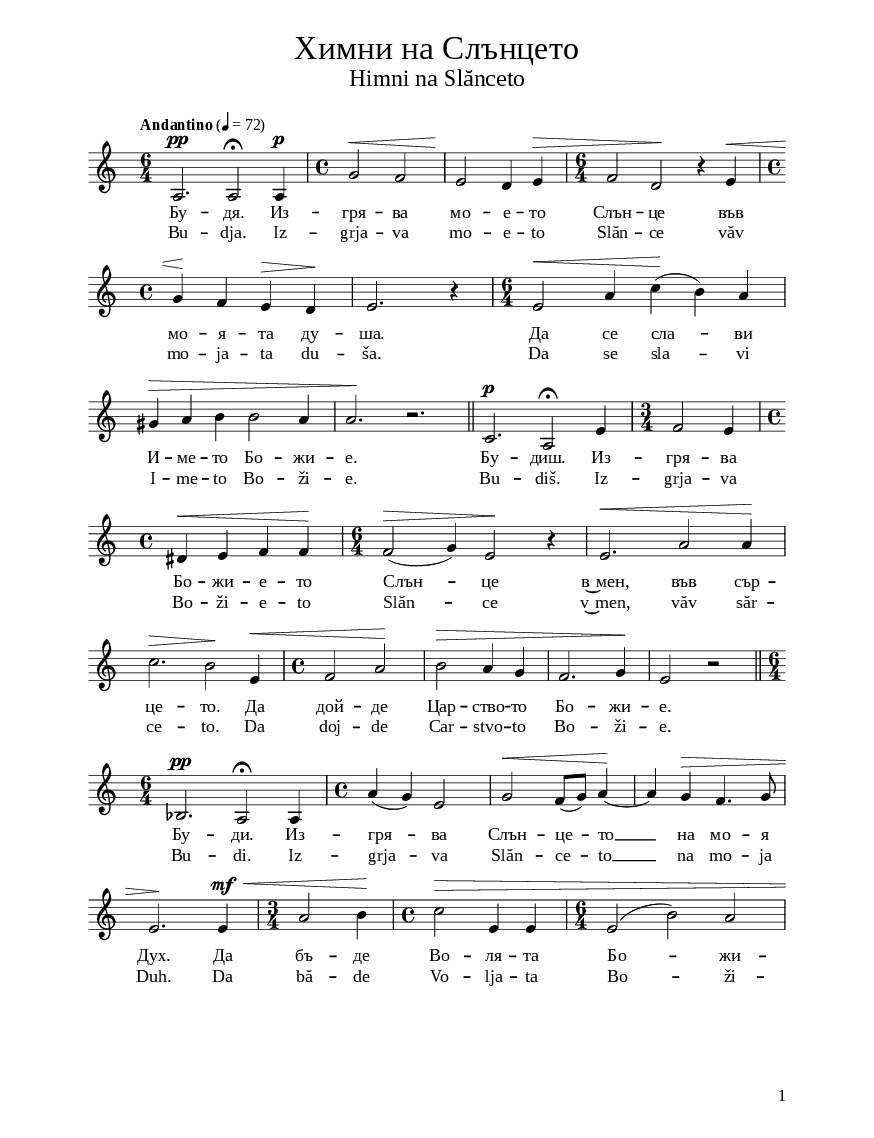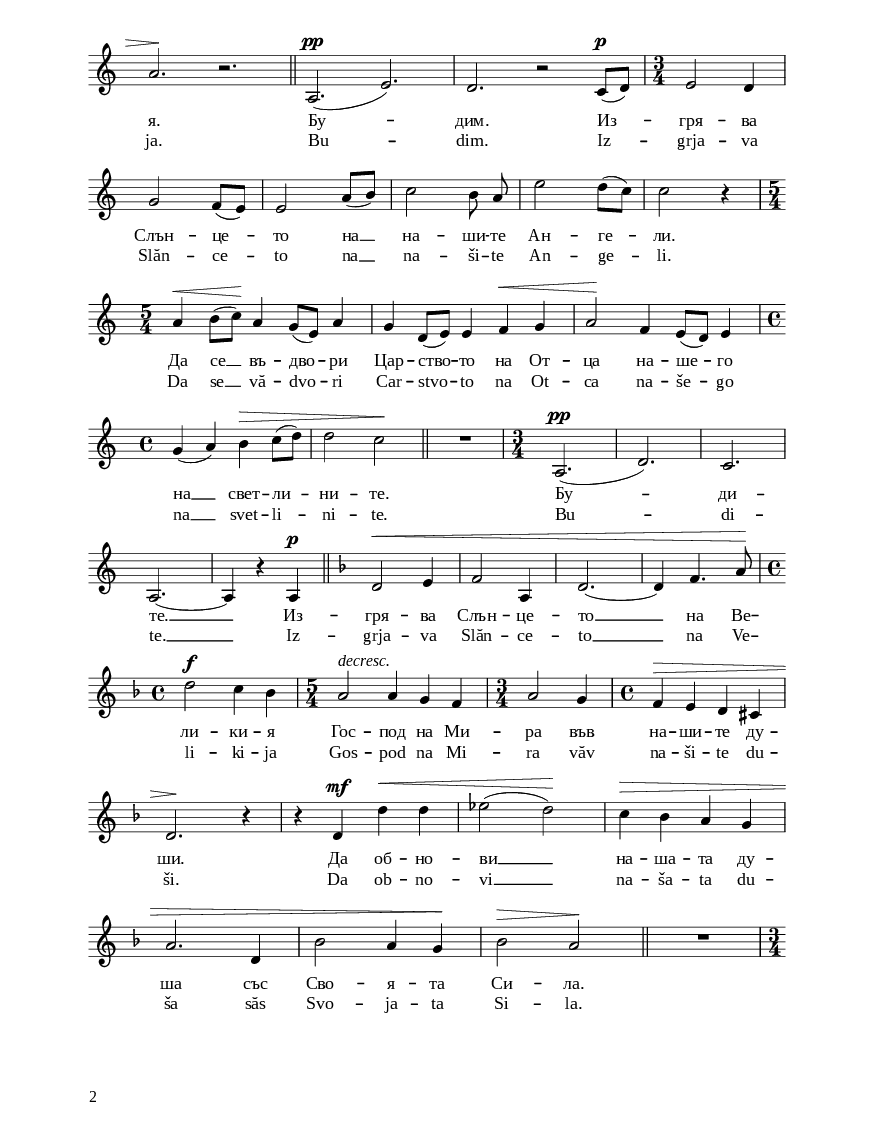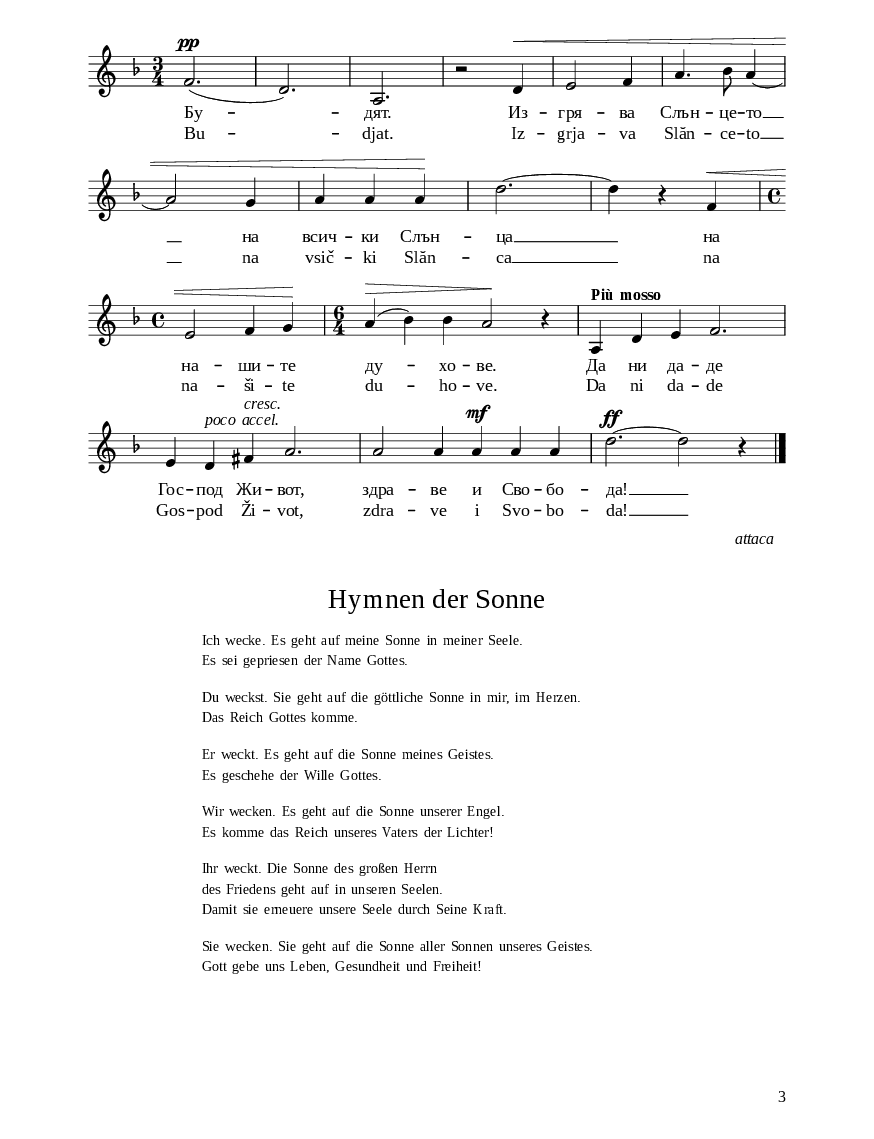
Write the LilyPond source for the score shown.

\version "2.24.2"

% include paper part and global functions
\include "include/globals.ily"

\bookpart {
  \label #'ref202
  \tocItem \markup "Химни на Слънцето – Himni na Slănceto "
  \include "include/bookpart-paper.ily"
  \score {
    \include "include/score-layout.ily"

    \new Voice \relative c' {
     \clef treble
      \key a \minor
      \time 6/4
      \tempoFunc "Andantino" 4 "72"
      \autoBeamOff
    a2.^\pp  a2 ^\fermata  a4^\p | % 2
  \time 4/4  | % 2
   g'2^\<  f2 | % 3
   e2 \!  d4  e4^\> | % 4
  \time 6/4  | % 4
   f2  d2 \! r4  
   \override Hairpin.to-barline = ##f
   \override Hairpin.after-line-breaking = ##t 
   e4^\< \break | % 5
   
  \time 4/4  | % 5
   g4 \! f4  e4^\>  d4  \! | % 6
   e2. r4 | % 7
  \time 6/4  | % 7
   e2^\<  a4  c4 ( \!  b4 )
   a4 \break | % 8
   gis4^\>  a4  b4  b2  a4
  | % 9
   a2. \! r2. \bar "||"
   c,2.^\p  a2 ^\fermata  e'4 | % 11
  \time 3/4  | % 11
   f2  e4 \break | % 12
    \time 4/4  | % 12
   dis4^\<  e4  f4  f4 \! | % 13
  \time 6/4  | % 13
   f2 (^\>  g4 )  e2 \! r4 | % 14
   e2.^\<  a2  a4 \! \break | % 15
   c2.^\>  b2 \! e,4^\< | % 16
  \time 4/4  | % 16
   f2  a2  \! | % 17
   b2^\>  a4  g4 | % 18
   f2.  g4  \! | % 19
   e2 r2 \bar "||"
  \break | 
  \time 6/4  | 
   bes2.^\pp  a2 ^\fermata  a4 | % 21
  \time 4/4  | % 21
   a'4 (  g4 )  e2 | % 22
   g2^\<  f8 ( [  g8 ) ]  a4 ~ \! | % 23
   a4  g4^\>  f4.  g8 \break | % 24
   e2.  \! e4 \mf ^\< | % 25
  \time 3/4  | % 25
   a2  b4 \! | % 26
  \time 4/4  | % 26
   c2^\>  e,4  e4 | % 27
  \time 6/4  | % 27
   e2 (  b'2 )  a2 \break | % 28
   a2. \! r2. \bar "||"
   a,2. (^\pp  e'2. ) |
   d2. r2  c8 ( [^\p  d8 ) ] | % 31
  \time 3/4  | % 31
   e2  d4  | % 32
     \break g2  f8 ( [  e8 ) ] | % 33
   e2  a8 ( [  b8 ) ] | % 34
   c2  b8  a8 | % 35
   e'2  d8 ( [  c8 ) ] | % 36
   c2 r4 \break | % 37
  \time 5/4  | % 37
   a4^\<  b8 ( [  c8 ) ] \!  a4
   g8 ( [  e8 ) ]  a4 | % 38
   g4  d8 ( [  e8 ) ]  e4  f4
  ^\<  g4 | % 39
   a2  \! f4  e8 ( [  d8 ) ] 
  e4 \break | 
  \time 4/4  |
   g4 (  a4 )  b4^\>  c8 ( [
   d8 ) ] | % 41
   d2  c2 \! \bar "||"
  R1 | % 43
  \time 3/4  | % 43
   a,2.^\pp ( | % 44
   d2. ) | % 45
   c2. \break | % 46
    a2. ~ | % 47
   a4 r4  a4^\p \bar "||"
  \key d \minor | % 48
   d2^\<  e4 | % 49
   f2  a,4 |
   d2. ~ | % 51
   d4  f4.  a8 \! \break | % 52
  \time 4/4  | % 52
   d2^\f  c4  bes4 | % 53
  \time 5/4  | % 53
   a2 ^\markup \italic "decresc."  a4  g4  f4 | % 54
  \time 3/4  | % 54
   a2  g4 | % 55
  \time 4/4  | % 55
   f4^\>  e4  d4  cis4 \break | % 56
   d2.  \! r4 | % 57
  r4  d4 ^\mf  d'4 ^\<  d4 | % 58
   es2 (  d2 ) \! | % 59
   c4  ^\>  bes4  a4  g4
  \break | 
   a2.  d,4 | % 61
   bes'2  a4  g4 \! | % 62
   bes2 ^\>  a2 ^\! \bar "||"
  R1 \break | % 64
  
   \time 3/4  | % 64
   f2.^\pp ( | % 65
   d2. ) | % 66
   a2. |
  r2  d4 ^\< | % 68
   e2  f4 | % 69
   a4.  bes8  a4 ~  | \break 
 
   a2  g4 | % 71
   a4  a4  a4 \! | % 72
   d2. ~  | % 73
   d4 r4  f,4 ^\< \break | % 74
  \time 4/4  | % 74
   e2  f4  g4  \! | % 75
  \time 6/4  | % 75
   a4 ( ^\>  bes4 )  bes4  a2  \!
  r4 | % 76
   a,4 ^\markup{ \bold {Più mosso} }  d4  e4
   f2. \break | % 77
   e4  d4 ^\markup{ \italic {poco accel.} } 
  fis4 ^\markup \italic "cresc."  a2. | % 78
   a2  a4  a4 ^\mf  a4  a4 | % 79
   d2. ~ ^\ff  d2 r4 \bar "|."
  }

  \addlyrics { Бу -- дя. Из -- гря -- ва мо -- е --
  то Слън -- це във мо -- я -- та ду
  -- ша. Да се сла  -- ви И -- ме --
  то Бо -- жи -- е. Бу -- диш. Из --
  гря -- ва Бо -- жи -- е -- то Слън 
  -- це в~мен, във сър -- це --
  то. Да дой -- де Цар -- ство -- то
  Бо -- жи -- е. Бу -- ди. Из -- гря
  -- ва Слън -- це -- то __  на
  мо -- я Дух. Да бъ -- де Во -- ля --
  та Бо -- жи -- я. Бу -- дим.
  Из  -- гря -- ва Слън -- це --
  то на __ на -- ши -- те Ан -- ге
  -- ли. Да се __ въ -- дво --
  ри Цар -- ство -- то на От --
  ца на -- ше -- го на __  свет --
  ли -- ни -- те. Бу -- ди -- те. __
   Из -- гря -- ва Слън -- це -- то __
   на Ве -- ли -- ки -- я Гос --
  под на Ми -- ра във на -- ши -- те
  ду -- ши. Да об -- но -- ви __  на --
  ша -- та ду -- ша със Сво -- я --
  та Си -- ла. Бу -- дят. Из --
  гря -- ва Слън -- це -- то __ на
  всич -- ки Слън -- ца __ на на --
  ши -- те ду -- хо -- ве. Да ни
  да -- де Гос -- под Жи -- вот, здра
  -- вe и Сво -- бо -- да! __ }
  \addlyrics { Bu -- dja. Iz -- grja -- va mo -- e --
  to Slăn -- ce văv mo -- ja -- ta du
  -- ša. Da se sla  -- vi I -- me --
  to Bo -- ži -- e. Bu -- diš. Iz --
  grja -- va Bo -- ži -- e -- to Slăn 
  -- ce v~men, văv săr -- ce --
  to. Da doj -- de Car -- stvo -- to
  Bo -- ži -- e. Bu -- di. Iz -- grja
  -- va Slăn -- ce -- to __ na
  mo -- ja Duh. Da bă -- de Vo -- lja --
  ta Bo -- ži -- ja. Bu -- dim.
  Iz  -- grja -- va Slăn -- ce --
  to na __ na -- ši -- te An -- ge
  -- li. Da se __  vă -- dvo --
  ri Car -- stvo -- to na Ot --
  ca na -- še -- go na __ svet --
  li -- ni -- te. Bu -- di -- te. __
   Iz -- grja -- va Slăn -- ce -- to __
   na Ve -- li -- ki -- ja Gos --
  pod na Mi -- ra văv na -- ši -- te
  du -- ši. Da ob -- no -- vi __  na --
  ša -- ta du -- ša săs Svo -- ja --
  ta Si -- la. Bu -- djat. Iz --
  grja -- va Slăn -- ce -- to __ na
  vsič -- ki Slăn -- ca __ na na --
  ši -- te du -- ho -- ve. Da ni
  da -- de Gos -- pod Ži -- vot, zdra
  -- ve i Svo -- bo -- da! __ }

    \header {
      title = \titleFunc "Химни на Слънцето" "Himni na Slănceto"
    }

    \midi{}

  } % score

  \markup \raise #2.8 \override #'(baseline-skip . 2) {
    \column {
      \fill-line \italic { "" "" \concat {"attaca" "   " }}
    }
  }
  
  \markup \empty-one

  % include foreign translation(s) of the song
  \version "2.24.3"

\markup \fill-line { \fontsize #deTitleFontSize "Hymnen der Sonne" }
\markup \null
\markup \null
\markup \abs-fontsize #10 {
  \hspace #10
  \override #`(baseline-skip . ,deCoupletBaselineSkip)

  \column {

   \line { " "Ich wecke. Es geht auf meine Sonne in meiner Seele.}

   \line { " "Es sei gepriesen der Name Gottes.}
\vspace #0.5
   \line { " "Du weckst. Sie geht auf die göttliche Sonne in mir, im Herzen.}

   \line { " "Das Reich Gottes komme.}
 \vspace #0.5
   \line { " "Er weckt. Es geht auf die Sonne meines Geistes.}

   \line { " "Es geschehe der Wille Gottes.}
 \vspace #0.5
   \line { " "Wir wecken. Es geht auf die Sonne unserer Engel.}

   \line { " "Es komme das Reich unseres Vaters der Lichter!}
\vspace #0.5
   \line { " "Ihr weckt. Die Sonne des großen Herrn  }
  \line { " "  des Friedens geht auf in unseren Seelen.}
   \line { " "Damit sie erneuere unsere Seele durch Seine Kraft.}
  \vspace #0.5

   \line { " "Sie wecken. Sie geht auf die Sonne aller Sonnen unseres Geistes.}

   \line { " "Gott gebe uns Leben, Gesundheit und Freiheit!}

  }
}


} % bookpart

% Più mosso
%
